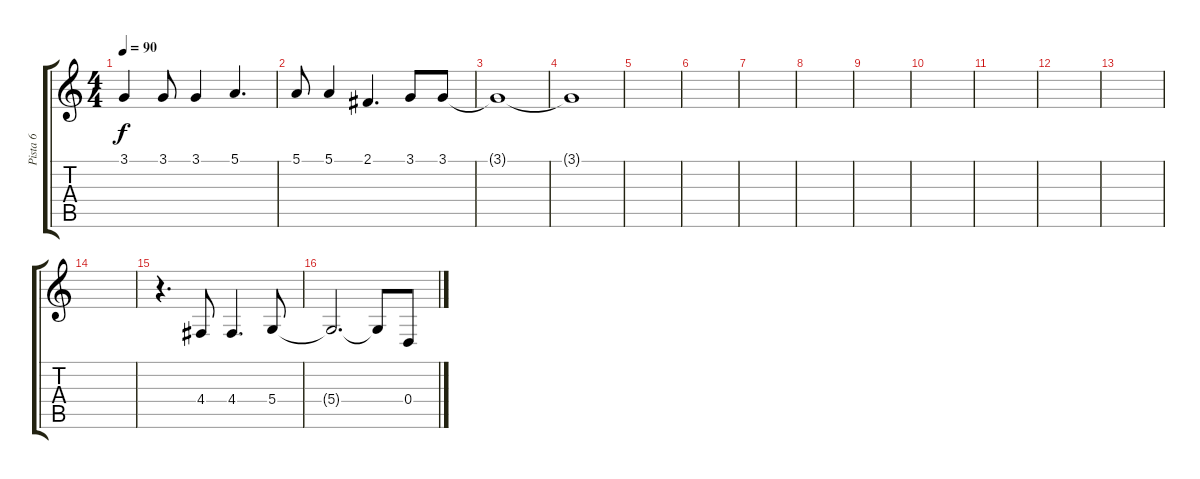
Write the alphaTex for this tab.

\track ("Pista 6" "Pista 6") {instrument electricgrandpiano}
\staff {score tabs}
\tuning (E4 B3 G3 D3 A2 E2) {hide}
\ts (4 4)
\tempo 90
\clef g2
\ks c
3.1{t}.4{dy f} 3.1.8 3.1.4 5.1.4{d} |
5.1.8 5.1.4 2.1.4{d} 3.1.8 3.1.8 |
3.1{t}.1 |
3.1{t}.1 |
|
|
|
|
|
|
|
|
|
|
r.4{d} 4.4.8 4.4.4{d} 5.4.8 |
5.4{t}.2{d} 5.4{t}.8 0.4.8
